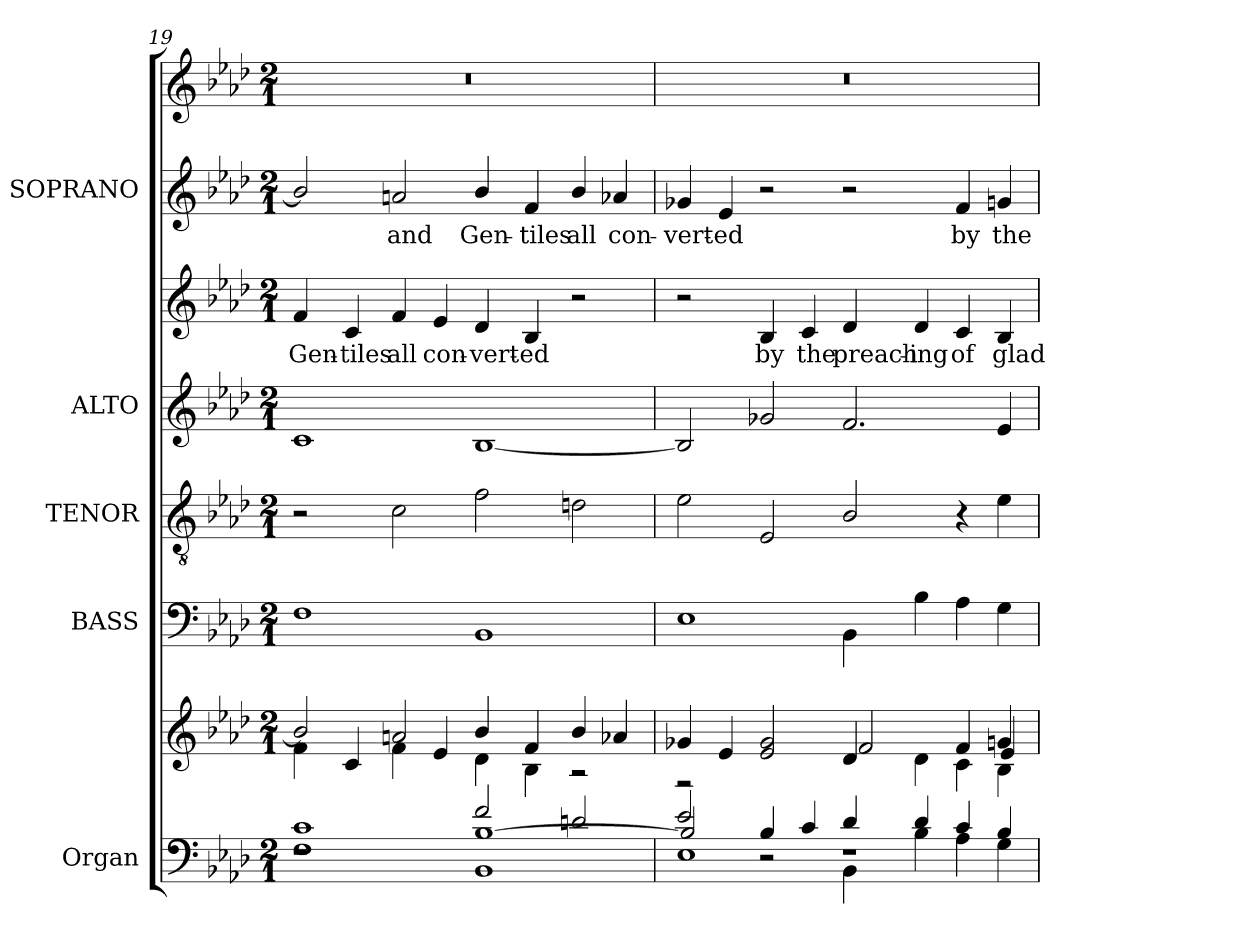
**kern	**kern	**kern	**kern	**kern	**kern	**text	**kern	**text	**kern
*part5	*part5	*part4	*part3	*part2	*part2	*part2	*part1	*part1	*part1
*staff8	*staff7	*staff6	*staff5	*staff4	*staff3	*staff3	*staff2	*staff2	*staff1
*I"Organ	*	*I"BASS	*I"TENOR	*I"ALTO	*	*	*I"SOPRANO	*	*
*I'Org.	*	*I'B.	*I'T.	*I'A.	*	*	*I'S.	*	*
*clefF4	*clefG2	*clefF4	*clefGv2	*clefG2	*clefG2	*	*clefG2	*	*clefG2
*	*	*	*ITrd7c12	*	*	*	*	*	*
*k[b-e-a-d-]	*k[b-e-a-d-]	*k[b-e-a-d-]	*k[b-e-a-d-]	*k[b-e-a-d-]	*k[b-e-a-d-]	*	*k[b-e-a-d-]	*	*k[b-e-a-d-]
*A-:	*A-:	*A-:	*A-:	*A-:	*A-:	*	*A-:	*	*A-:
*M2/1	*M2/1	*M2/1	*M2/1	*M2/1	*M2/1	*	*M2/1	*	*M2/1
=19	=19	=19	=19	=19	=19	=19	=19	=19	=19
*^	*^	*	*	*	*	*	*	*	*
*	*^	*	*^	*	*	*	*	*	*	*	*
!	!	!	!	!	!	!	!	!	!	!LO:LY:b:color=#000000	!	!	!LO:N:vis=1
1ci	1Fi	1r	2b-i/]	4fi\	1ryy	1Fi	2r	1ci	4fi/	Gen-	2b-i/]	.	0r
!	!	!	!	!	!	!	!	!	!	!LO:LY:b:color=#000000	!	!	!
.	.	.	.	4ci/	.	.	.	.	4ci/	-tiles	.	.	.
!	!	!	!	!	!	!	!	!	!	!LO:LY:b:color=#000000	!	!	!
!	!	!	!	!	!	!	!	!	!	!	!	!LO:LY:b:color=#000000	!
.	.	.	2ani/	4fi\	.	.	2Ci\	.	4fi/	all	2ani/	and	.
!	!	!	!	!	!	!	!	!	!	!LO:LY:b:color=#000000	!	!	!
.	.	.	.	4e-i/	.	.	.	.	4e-i/	con-	.	.	.
!	!	!	!	!	!	!	!	!	!	!LO:LY:b:color=#000000	!	!	!
!	!	!	!	!	!	!	!	!	!	!	!	!LO:LY:b:color=#000000	!
2fi/	1BB-i	[1B-i	4b-i/	4d-i\	1ryy	1BB-i	2Fi\	[1B-i	4d-i/	-vert-	4b-i/	Gen-	.
!	!	!	!	!	!	!	!	!	!	!LO:LY:b:color=#000000	!	!	!
!	!	!	!	!	!	!	!	!	!	!	!	!LO:LY:b:color=#000000	!
.	.	.	4fi/	4B-i\	.	.	.	.	4B-i/	-ed	4fi/	-tiles	.
!	!	!	!	!	!	!	!	!	!	!	!	!LO:LY:b:color=#000000	!
2dni/	.	.	4b-i/	2r	.	.	2Dni\	.	2r	.	4b-i/	all	.
!	!	!	!	!	!	!	!	!	!	!	!	!LO:LY:b:color=#000000	!
.	.	.	4a-Xi/	.	.	.	.	.	.	.	4a-Xi/	con-	.
=20	=20	=20	=20	=20	=20	=20	=20	=20	=20	=20	=20	=20	=20
!	!	!	!	!	!	!	!	!	!	!	!	!LO:LY:b:color=#000000	!LO:N:vis=1
2e-i/	1E-i	2B-i/]	4g-Xi/	2r	2ryy	1E-i	2E-i\	2B-i/]	2r	.	4g-Xi/	-vert-	0r
!	!	!	!	!	!	!	!	!	!	!	!	!LO:LY:b:color=#000000	!
.	.	.	4e-i/	.	.	.	.	.	.	.	4e-i/	-ed	.
!	!	!	!	!	!	!	!	!	!	!LO:LY:b:color=#000000	!	!	!
4B-i/	.	2r	2ryy	4ryy	2e-i/ 2g-i	.	2EE-i/	2g-Xi/	4B-i/	by	2r	.	.
!	!	!	!	!	!	!	!	!	!	!LO:LY:b:color=#000000	!	!	!
4ci/	.	.	.	4ryy	.	.	.	.	4ci/	the	.	.	.
!	!	!	!	!	!	!	!	!	!	!LO:LY:b:color=#000000	!	!	!
4d-i/	4BB-i\	1r	2ryy	4d-i/	2fi/	4BB-i\	2BB-i/	2.fi/	4d-i/	preach-	2r	.	.
!	!	!	!	!	!	!	!	!	!	!LO:LY:b:color=#000000	!	!	!
4d-i/	4B-i\	.	.	4d-i\	.	4B-i\	.	.	4d-i/	-ing	.	.	.
!	!	!	!	!	!	!	!	!	!	!LO:LY:b:color=#000000	!	!	!
!	!	!	!	!	!	!	!	!	!	!	!	!LO:LY:b:color=#000000	!
4ci/	4A-i\	.	4fi/	4ci\	4ryy	4A-i\	4r	.	4ci/	of	4fi/	by	.
!	!	!	!	!	!	!	!	!	!	!LO:LY:b:color=#000000	!	!	!
!	!	!	!	!	!	!	!	!	!	!	!	!LO:LY:b:color=#000000	!
4B-i/	4Gi\	.	4gni/	4B-i\	4e-i/	4Gi\	4E-i\	4e-i/	4B-i/	glad	4gni/	the	.
*v	*v	*v	*	*	*	*	*	*	*	*	*	*	*
*	*v	*v	*v	*	*	*	*	*	*	*	*
=	=	=	=	=	=	=	=	=	=
*-	*-	*-	*-	*-	*-	*-	*-	*-	*-
